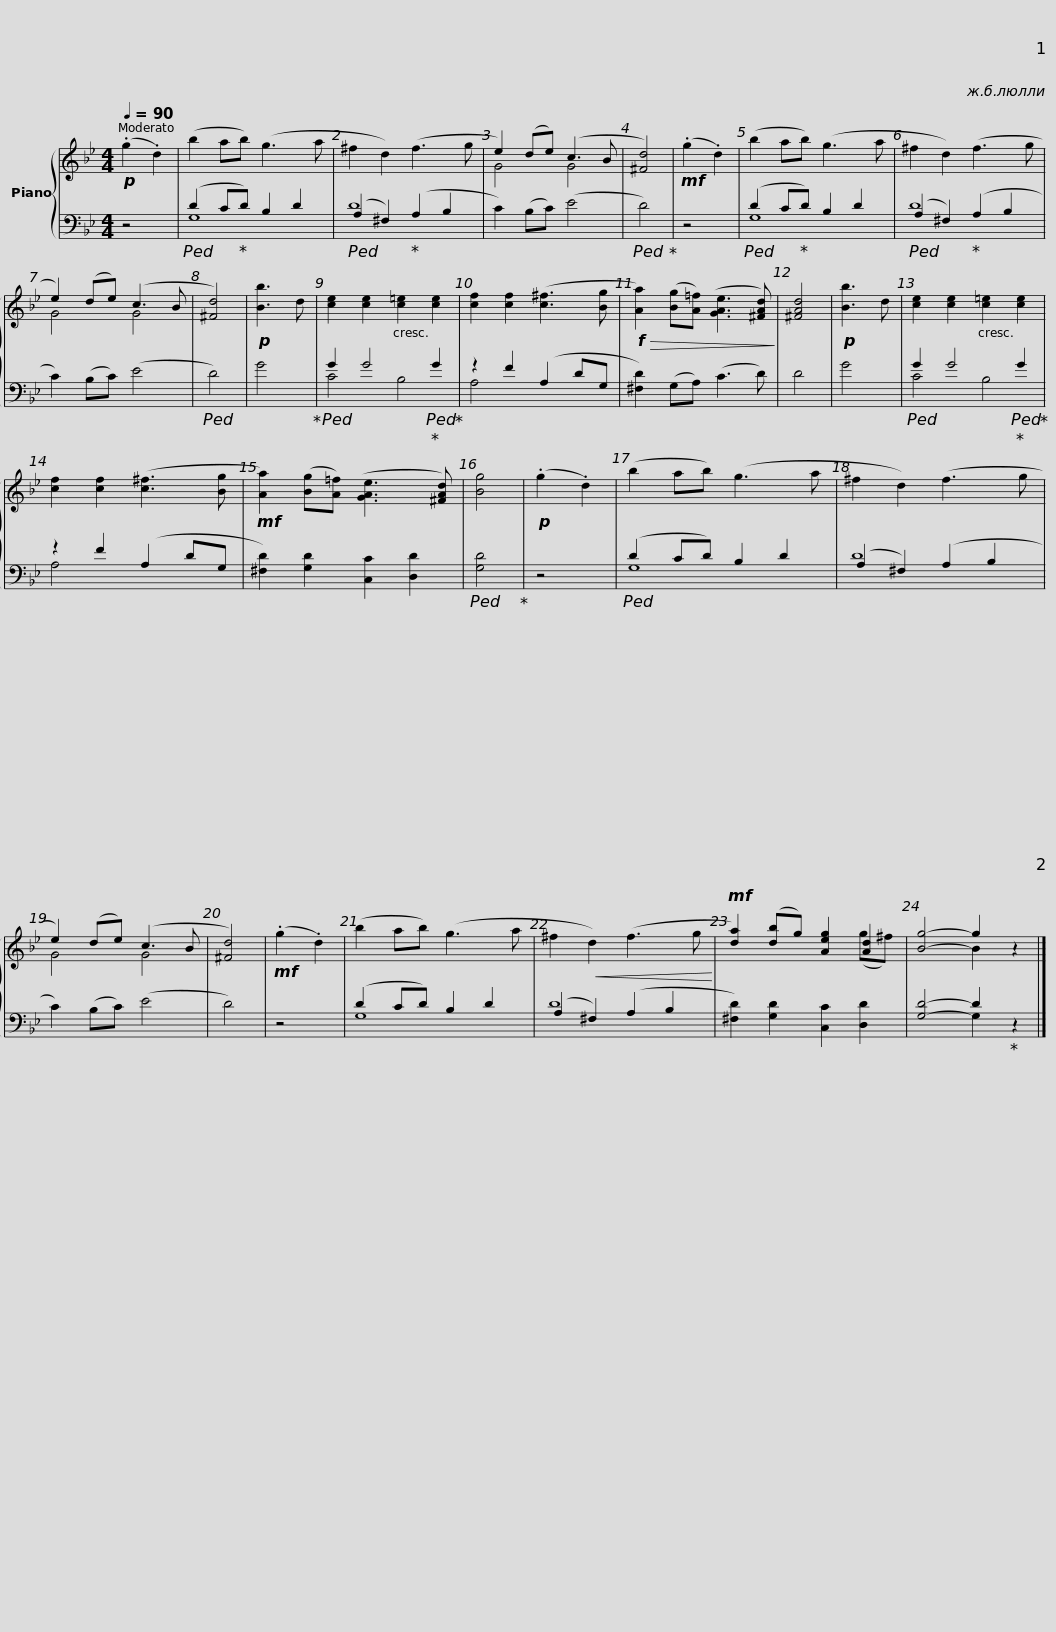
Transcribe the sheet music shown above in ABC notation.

X:1
%%score { ( 1 4 ) | ( 2 3 ) }
L:1/8
Q:1/4=90
M:4/4
I:linebreak $
K:Bb
V:1 treble
V:4 treble
V:2 bass
V:3 bass
V:1
!p! (.g2 .d2) | (b2 ab) (g3 a | ^f2 d2) (f3 g | e2) (de) (c3 B | [^Fd]4) |$ %5
!mf! (.g2 .d2) | (b2 ab) (g3 a | ^f2 d2) (f3 g | e2) (de) (c3 B | [^Fd]4) |$ %10
!p! [Bb]3 d | [ce]2 [ce]2 [c=e]2 [ce]2 | [cf]2 [cf]2 ([c^f]3 [Bg] |!f!!>(! [Aa]2) ([Bg][A=f]) ([GAe]3 [^FAd])!>)! | [^FAd]4 |$ %15
!p! [Bb]3 d | [ce]2 [ce]2 [c=e]2 [ce]2 | [cf]2 [cf]2 ([c^f]3 [Bg] |!mf! [Aa]2) ([Bg][A=f]) ([GAe]3 [^FAd]) | [Bg]4 |$ %20
!p! (.g2 .d2) | (b2 ab) (g3 a | ^f2 d2) (f3 g | e2) (de) (c3 B | [^Fd]4) |$ %25
!mf! (.g2 .d2) | (b2 ab) (g3 a | ^f2!<(! d2) (f3 g!<)! |!mf! [da]2) ([db]g) [Aeg]2 [Ad]2 | [Bg]4- g2 z2 |] %30
V:2
 z4 |!ped! (D2 C!ped-up!D) B,2 D2 |!ped! (A,2 ^F,2)!ped-up! (A,2 B,2 | C2) (B,C) (E4 |!ped! D4)!ped-up! |$ %5
 z4 |!ped! (D2 C!ped-up!D) B,2 D2 |!ped! (A,2 ^F,2)!ped-up! (A,2 B,2 | C2) (B,C) (E4 |!ped! D4) |$ %10
 G4!ped-up! |!ped! G2 G4!ped!!ped-up! G2!ped-up! | z2 F2 (A,2 DG, | [^F,D]2) (G,A,) (C3 D) | D4 |$ %15
 G4 |!ped! G2 G4!ped!!ped-up! G2!ped-up! | z2 F2 (A,2 DG, | [^F,D]2) [G,D]2 [C,C]2 [D,D]2 |!ped! [G,D]4!ped-up! |$ %20
 z4 |!ped! (D2 CD) B,2 D2 | (A,2 ^F,2) (A,2 B,2 | C2) (B,C) (E4 | D4) |$ %25
 z4 | (D2 CD) B,2 D2 | (A,2 ^F,2) (A,2 B,2 | [^F,D]2) [G,D]2 [C,C]2 [D,D]2 | [G,D]4- D2!ped-up! z2 |] %30
V:3
 x4 | G,8 | D8 | x8 | x4 |$ %5
 x4 | G,8 | D8 | x8 | x4 |$ %10
 x4 | C4 B,4 | A,4 x4 | x8 | x4 |$ %15
 x4 | C4 B,4 | A,4 x4 | x8 | x4 |$ %20
 x4 | G,8 | D8 | x8 | x4 |$ %25
 x4 | G,8 | D8 | x8 | x4 G,2 x2 |] %30
V:4
 x4 | x8 | x8 | G4 G4 | x4 |$ %5
 x4 | x8 | x8 | G4 G4 | x4 |$ %10
 x4 | x8 | x8 | x8 | x4 |$ %15
 x4 | x8 | x8 | x8 | x4 |$ %20
 x4 | x8 | x8 | G4 G4 | x4 |$ %25
 x4 | x8 | x8 | x6 (g^f) | x4 B2 x2 |] %30
